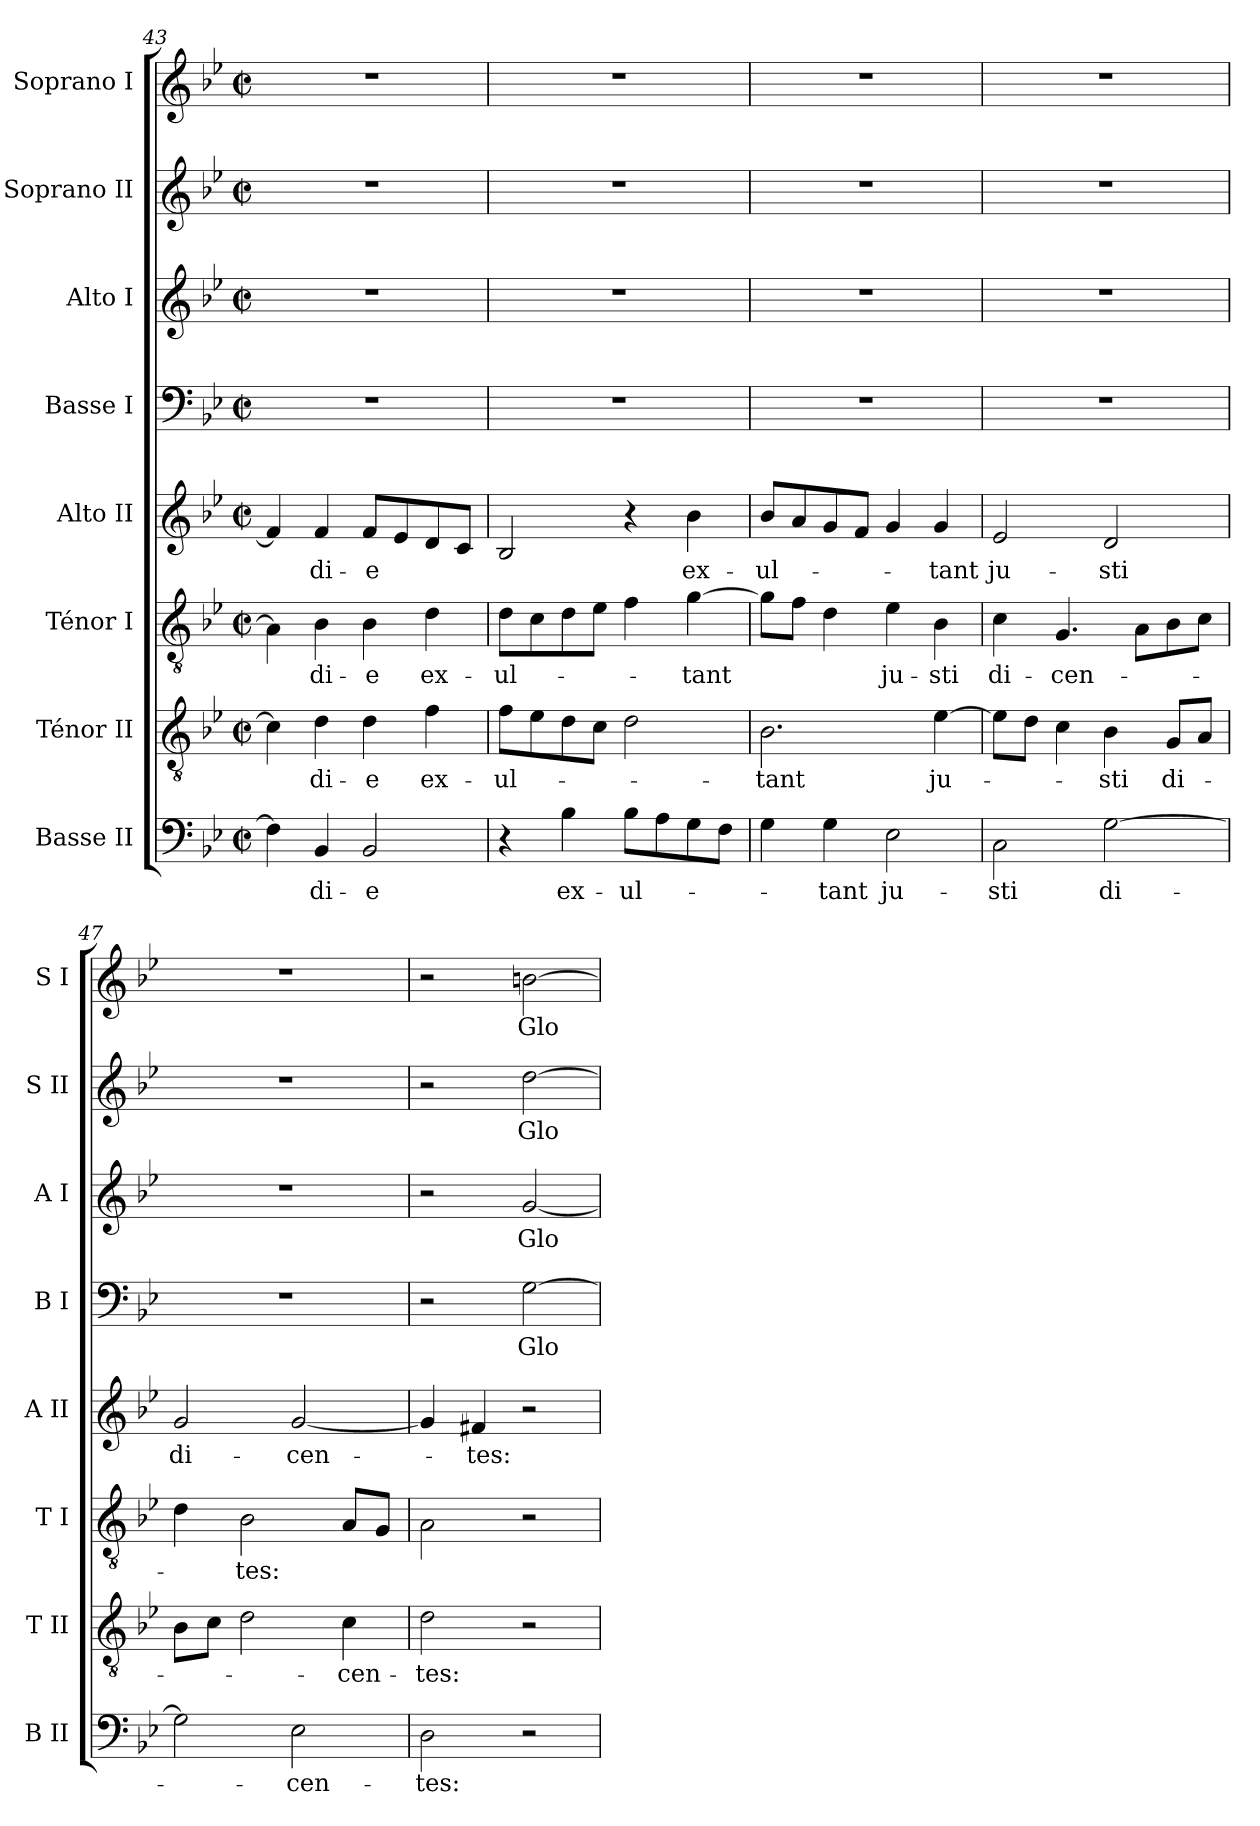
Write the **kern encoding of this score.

**kern	**text	**kern	**text	**kern	**text	**kern	**text	**kern	**text	**kern	**text	**kern	**text	**kern	**text
*part8	*part8	*part7	*part7	*part6	*part6	*part5	*part5	*part4	*part4	*part3	*part3	*part2	*part2	*part1	*part1
*staff8	*staff8	*staff7	*staff7	*staff6	*staff6	*staff5	*staff5	*staff4	*staff4	*staff3	*staff3	*staff2	*staff2	*staff1	*staff1
*I"Basse II	*	*I"Ténor II	*	*I"Ténor I	*	*I"Alto II	*	*I"Basse I	*	*I"Alto I	*	*I"Soprano II	*	*I"Soprano I	*
*I'B II	*	*I'T II	*	*I'T I	*	*I'A II	*	*I'B I	*	*I'A I	*	*I'S II	*	*I'S I	*
*clefF4	*	*clefGv2	*	*clefGv2	*	*clefG2	*	*clefF4	*	*clefG2	*	*clefG2	*	*clefG2	*
*k[b-e-]	*	*k[b-e-]	*	*k[b-e-]	*	*k[b-e-]	*	*k[b-e-]	*	*k[b-e-]	*	*k[b-e-]	*	*k[b-e-]	*
*M2/2	*	*M2/2	*	*M2/2	*	*M2/2	*	*M2/2	*	*M2/2	*	*M2/2	*	*M2/2	*
*met(c|)	*	*met(c|)	*	*met(c|)	*	*met(c|)	*	*met(c|)	*	*met(c|)	*	*met(c|)	*	*met(c|)	*
=43	=43	=43	=43	=43	=43	=43	=43	=43	=43	=43	=43	=43	=43	=43	=43
4F\]	.	4c\]	.	4A\]	.	4f/]	.	1r	.	1r	.	1r	.	1r	.
!	!LO:LY:b	!	!LO:LY:b	!	!LO:LY:b	!	!LO:LY:b	!	!	!	!	!	!	!	!
4BB-/	-di-	4d\	-di-	4B-\	-di-	4f/	-di-	.	.	.	.	.	.	.	.
!	!LO:LY:b	!	!LO:LY:b	!	!LO:LY:b	!	!LO:LY:b	!	!	!	!	!	!	!	!
2BB-/	-e	4d\	-e	4B-\	-e	8f/L	-e	.	.	.	.	.	.	.	.
.	.	.	.	.	.	8e-/	.	.	.	.	.	.	.	.	.
!	!	!	!LO:LY:b	!	!LO:LY:b	!	!	!	!	!	!	!	!	!	!
.	.	4f\	ex-	4d\	ex-	8d/	.	.	.	.	.	.	.	.	.
.	.	.	.	.	.	8c/J	.	.	.	.	.	.	.	.	.
!!LO:PB:g=z
=44	=44	=44	=44	=44	=44	=44	=44	=44	=44	=44	=44	=44	=44	=44	=44
!	!	!	!LO:LY:b	!	!LO:LY:b	!	!	!	!	!	!	!	!	!	!
4r	.	8f\L	-ul-	8d\L	-ul-	2B-/	.	1r	.	1r	.	1r	.	1r	.
.	.	8e-\	.	8c\	.	.	.	.	.	.	.	.	.	.	.
!	!LO:LY:b	!	!	!	!	!	!	!	!	!	!	!	!	!	!
4B-\	ex-	8d\	.	8d\	.	.	.	.	.	.	.	.	.	.	.
.	.	8c\J	.	8e-\J	.	.	.	.	.	.	.	.	.	.	.
!	!LO:LY:b	!	!	!	!	!	!	!	!	!	!	!	!	!	!
8B-\L	-ul-	2d\	.	4f\	.	4r	.	.	.	.	.	.	.	.	.
8A\	.	.	.	.	.	.	.	.	.	.	.	.	.	.	.
!	!	!	!	!	!LO:LY:b	!	!LO:LY:b	!	!	!	!	!	!	!	!
8G\	.	.	.	[4g\	-tant	4b-\	ex-	.	.	.	.	.	.	.	.
8F\J	.	.	.	.	.	.	.	.	.	.	.	.	.	.	.
=45	=45	=45	=45	=45	=45	=45	=45	=45	=45	=45	=45	=45	=45	=45	=45
!	!	!	!LO:LY:b	!	!	!	!LO:LY:b	!	!	!	!	!	!	!	!
4G\	.	2.B-\	-tant	8g\L]	.	8b-/L	-ul-	1r	.	1r	.	1r	.	1r	.
.	.	.	.	8f\J	.	8a/	.	.	.	.	.	.	.	.	.
!	!LO:LY:b	!	!	!	!	!	!	!	!	!	!	!	!	!	!
4G\	-tant	.	.	4d\	.	8g/	.	.	.	.	.	.	.	.	.
.	.	.	.	.	.	8f/J	.	.	.	.	.	.	.	.	.
!	!LO:LY:b	!	!	!	!LO:LY:b	!	!	!	!	!	!	!	!	!	!
2E-\	ju-	.	.	4e-\	ju-	4g/	.	.	.	.	.	.	.	.	.
!	!	!	!LO:LY:b	!	!LO:LY:b	!	!LO:LY:b	!	!	!	!	!	!	!	!
.	.	[4e-\	ju-	4B-\	-sti	4g/	-tant	.	.	.	.	.	.	.	.
=46	=46	=46	=46	=46	=46	=46	=46	=46	=46	=46	=46	=46	=46	=46	=46
!	!LO:LY:b	!	!	!	!LO:LY:b	!	!LO:LY:b	!	!	!	!	!	!	!	!
2C\	-sti	8e-\L]	.	4c\	di-	2e-/	ju-	1r	.	1r	.	1r	.	1r	.
.	.	8d\J	.	.	.	.	.	.	.	.	.	.	.	.	.
!	!	!	!	!	!LO:LY:b	!	!	!	!	!	!	!	!	!	!
.	.	4c\	.	4.G/	-cen-	.	.	.	.	.	.	.	.	.	.
!	!LO:LY:b	!	!LO:LY:b	!	!	!	!LO:LY:b	!	!	!	!	!	!	!	!
[2G\	di-	4B-\	-sti	.	.	2d/	-sti	.	.	.	.	.	.	.	.
.	.	.	.	8A\L	.	.	.	.	.	.	.	.	.	.	.
!	!	!	!LO:LY:b	!	!	!	!	!	!	!	!	!	!	!	!
.	.	8G/L	di-	8B-\	.	.	.	.	.	.	.	.	.	.	.
.	.	8A/J	.	8c\J	.	.	.	.	.	.	.	.	.	.	.
=47	=47	=47	=47	=47	=47	=47	=47	=47	=47	=47	=47	=47	=47	=47	=47
!	!LO:LY:b	!	!LO:LY:b	!	!LO:LY:b	!	!LO:LY:b	!	!	!	!	!	!	!	!
2G\]	-­-	8B-\L	-­-	4d\	-­	2g/	di-	1r	.	1r	.	1r	.	1r	.
.	.	8c\J	.	.	.	.	.	.	.	.	.	.	.	.	.
!	!	!	!	!	!LO:LY:b	!	!	!	!	!	!	!	!	!	!
.	.	2d\	.	2B-\	tes:	.	.	.	.	.	.	.	.	.	.
!	!LO:LY:b	!	!	!	!	!	!LO:LY:b	!	!	!	!	!	!	!	!
2E-\	-cen-	.	.	.	.	[2g/	-cen-	.	.	.	.	.	.	.	.
!	!	!	!LO:LY:b	!	!	!	!	!	!	!	!	!	!	!	!
.	.	4c\	-cen-	8A/L	.	.	.	.	.	.	.	.	.	.	.
.	.	.	.	8G/J	.	.	.	.	.	.	.	.	.	.	.
=48	=48	=48	=48	=48	=48	=48	=48	=48	=48	=48	=48	=48	=48	=48	=48
!	!LO:LY:b	!	!LO:LY:b	!	!	!	!	!	!	!	!	!	!	!	!
2D\	-tes:	2d\	-tes:	2A\	.	4g/]	.	2r	.	2r	.	2r	.	2r	.
!	!	!	!	!	!	!	!LO:LY:b	!	!	!	!	!	!	!	!
.	.	.	.	.	.	4f#X/	-tes:	.	.	.	.	.	.	.	.
!	!	!	!	!	!	!	!	!	!LO:LY:b	!	!LO:LY:b	!	!LO:LY:b	!	!LO:LY:b
2r	.	2r	.	2r	.	2r	.	[2G\	Glo-	[2g/	Glo-	[2dd\	Glo-	[2bn\	Glo-
=	=	=	=	=	=	=	=	=	=	=	=	=	=	=	=
*-	*-	*-	*-	*-	*-	*-	*-	*-	*-	*-	*-	*-	*-	*-	*-
